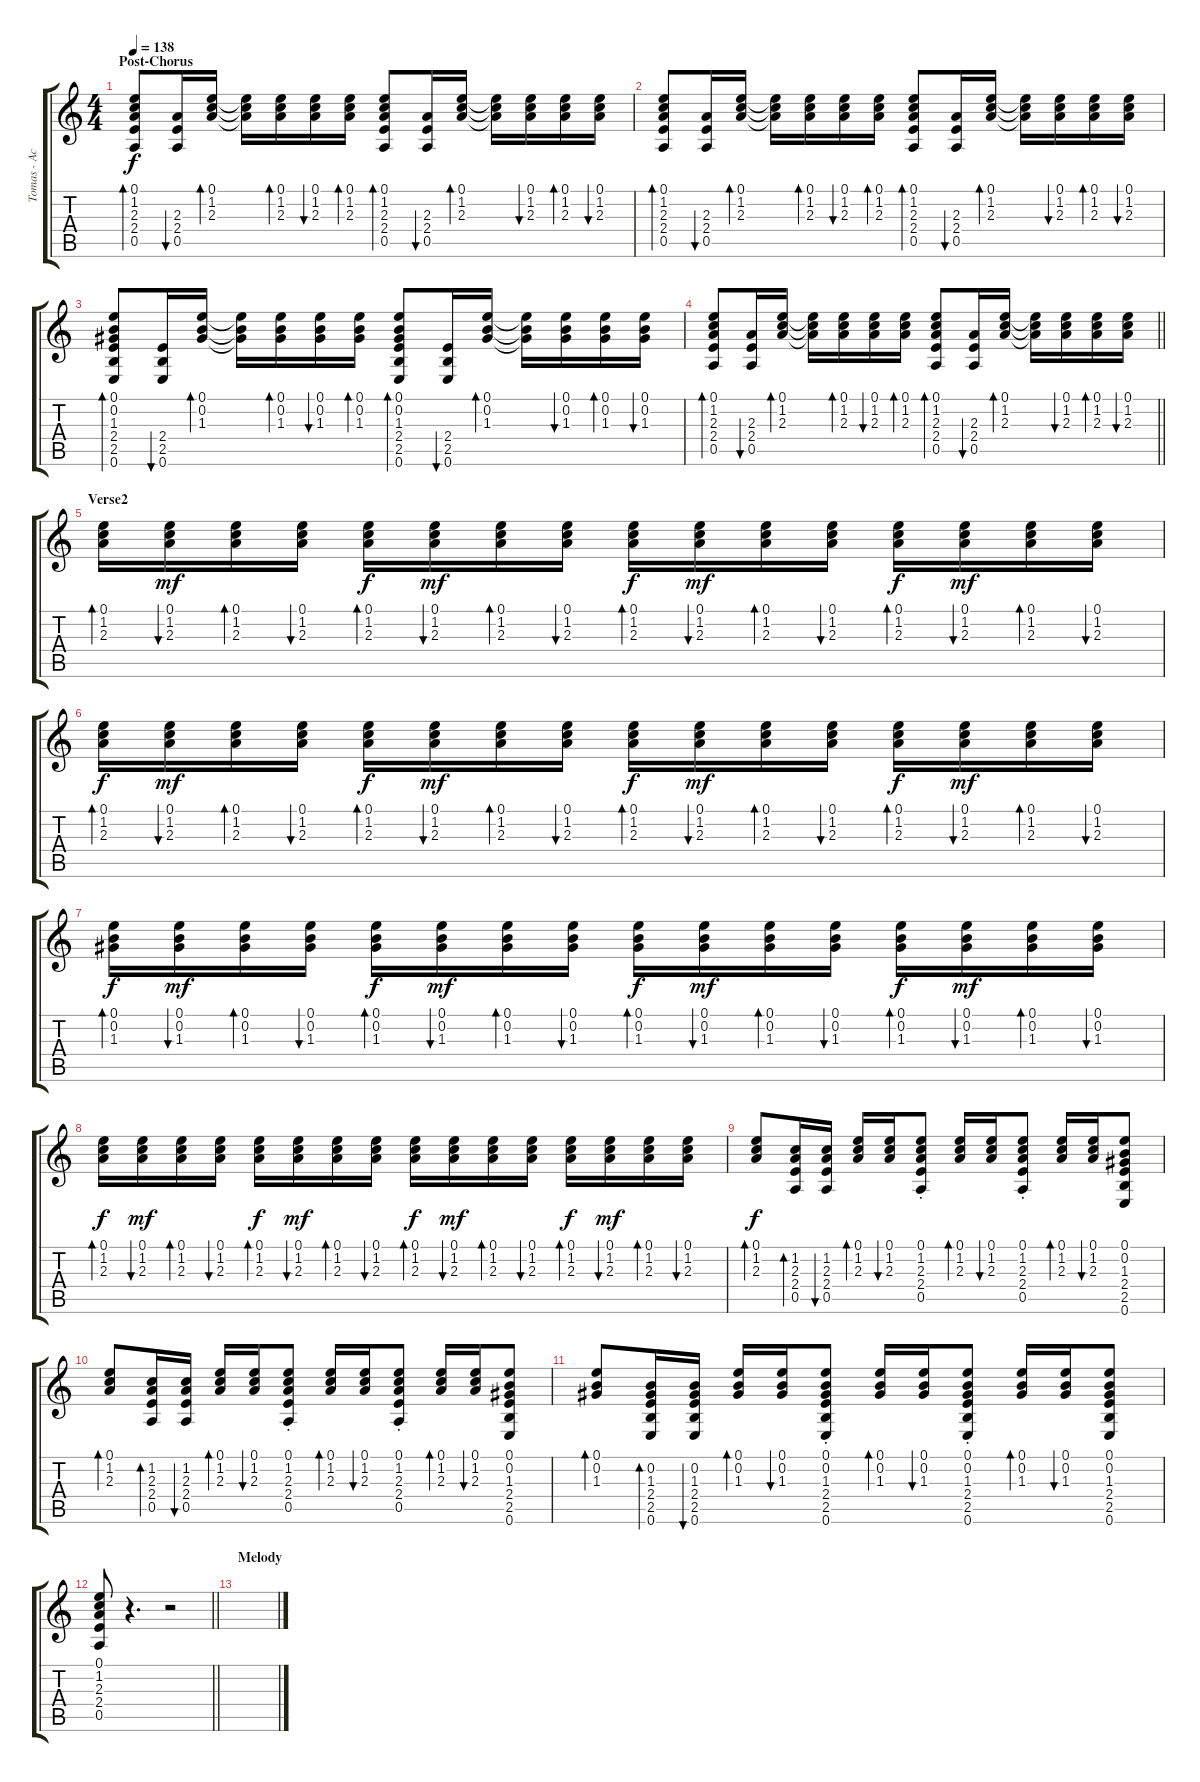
\track ("Tomas - Acoustic + Overdubs" "Tomas - Ac") {instrument acousticguitarsteel}
\staff {score tabs}
\tuning (E4 B3 G3 D3 A2 E2) {hide}
\ts (4 4)
\section ("" "Post-Chorus")
\tempo 138
\clef g2
\ks c
(0.1 1.2 2.3 2.4 0.5).8{bd 60 dy f volume 7 balance 11 instrument acousticguitarsteel} (2.3 2.4 0.5).16{bu 60} (0.1 1.2 2.3).16{bd 60} (0.1{t} 1.2{t} 2.3{t}).16 (0.1 1.2 2.3).16{bd 60} (0.1 1.2 2.3).16{bu 60} (0.1 1.2 2.3).16{bd 60} (0.1 1.2 2.3 2.4 0.5).8{bd 60} (2.3 2.4 0.5).16{bu 60} (0.1 1.2 2.3).16{bd 60} (0.1{t} 1.2{t} 2.3{t}).16 (0.1 1.2 2.3).16{bu 60} (0.1 1.2 2.3).16{bd 60} (0.1 1.2 2.3).16{bu 60} |
(0.1 1.2 2.3 2.4 0.5).8{bd 60} (2.3 2.4 0.5).16{bu 60} (0.1 1.2 2.3).16{bd 60} (0.1{t} 1.2{t} 2.3{t}).16 (0.1 1.2 2.3).16{bd 60} (0.1 1.2 2.3).16{bu 60} (0.1 1.2 2.3).16{bd 60} (0.1 1.2 2.3 2.4 0.5).8{bd 60} (2.3 2.4 0.5).16{bu 60} (0.1 1.2 2.3).16{bd 60} (0.1{t} 1.2{t} 2.3{t}).16 (0.1 1.2 2.3).16{bu 60} (0.1 1.2 2.3).16{bd 60} (0.1 1.2 2.3).16{bu 60} |
(0.1 0.2 1.3 2.4 2.5 0.6).8{bd 60} (2.4 2.5 0.6).16{bu 60} (0.1 0.2 1.3).16{bd 60} (0.1{t} 0.2{t} 1.3{t}).16 (0.1 0.2 1.3).16{bd 60} (0.1 0.2 1.3).16{bu 60} (0.1 0.2 1.3).16{bd 60} (0.1 0.2 1.3 2.4 2.5 0.6).8{bd 60} (2.4 2.5 0.6).16{bu 60} (0.1 0.2 1.3).16{bd 60} (0.1{t} 0.2{t} 1.3{t}).16 (0.1 0.2 1.3).16{bu 60} (0.1 0.2 1.3).16{bd 60} (0.1 0.2 1.3).16{bu 60} |
\barLineRight lightlight
(0.1 1.2 2.3 2.4 0.5).8{bd 60} (2.3 2.4 0.5).16{bu 60} (0.1 1.2 2.3).16{bd 60} (0.1{t} 1.2{t} 2.3{t}).16 (0.1 1.2 2.3).16{bd 60} (0.1 1.2 2.3).16{bu 60} (0.1 1.2 2.3).16{bd 60} (0.1 1.2 2.3 2.4 0.5).8{bd 60} (2.3 2.4 0.5).16{bu 60} (0.1 1.2 2.3).16{bd 60} (0.1{t} 1.2{t} 2.3{t}).16 (0.1 1.2 2.3).16{bu 60} (0.1 1.2 2.3).16{bd 60} (0.1 1.2 2.3).16{bu 60} |
\section ("" "Verse2")
(0.1 1.2 2.3).16{bd 60 volume 10} (0.1 1.2 2.3).16{bu 60 dy mf} (0.1 1.2 2.3).16{bd 60} (0.1 1.2 2.3).16{bu 60} (0.1 1.2 2.3).16{bd 60 dy f} (0.1 1.2 2.3).16{bu 60 dy mf} (0.1 1.2 2.3).16{bd 60} (0.1 1.2 2.3).16{bu 60} (0.1 1.2 2.3).16{bd 60 dy f} (0.1 1.2 2.3).16{bu 60 dy mf} (0.1 1.2 2.3).16{bd 60} (0.1 1.2 2.3).16{bu 60} (0.1 1.2 2.3).16{bd 60 dy f} (0.1 1.2 2.3).16{bu 60 dy mf} (0.1 1.2 2.3).16{bd 60} (0.1 1.2 2.3).16{bu 60} |
(0.1 1.2 2.3).16{bd 60 dy f} (0.1 1.2 2.3).16{bu 60 dy mf} (0.1 1.2 2.3).16{bd 60} (0.1 1.2 2.3).16{bu 60} (0.1 1.2 2.3).16{bd 60 dy f} (0.1 1.2 2.3).16{bu 60 dy mf} (0.1 1.2 2.3).16{bd 60} (0.1 1.2 2.3).16{bu 60} (0.1 1.2 2.3).16{bd 60 dy f} (0.1 1.2 2.3).16{bu 60 dy mf} (0.1 1.2 2.3).16{bd 60} (0.1 1.2 2.3).16{bu 60} (0.1 1.2 2.3).16{bd 60 dy f} (0.1 1.2 2.3).16{bu 60 dy mf} (0.1 1.2 2.3).16{bd 60} (0.1 1.2 2.3).16{bu 60} |
(0.1 0.2 1.3).16{bd 60 dy f} (0.1 0.2 1.3).16{bu 60 dy mf} (0.1 0.2 1.3).16{bd 60} (0.1 0.2 1.3).16{bu 60} (0.1 0.2 1.3).16{bd 60 dy f} (0.1 0.2 1.3).16{bu 60 dy mf} (0.1 0.2 1.3).16{bd 60} (0.1 0.2 1.3).16{bu 60} (0.1 0.2 1.3).16{bd 60 dy f} (0.1 0.2 1.3).16{bu 60 dy mf} (0.1 0.2 1.3).16{bd 60} (0.1 0.2 1.3).16{bu 60} (0.1 0.2 1.3).16{bd 60 dy f} (0.1 0.2 1.3).16{bu 60 dy mf} (0.1 0.2 1.3).16{bd 60} (0.1 0.2 1.3).16{bu 60} |
(0.1 1.2 2.3).16{bd 60 dy f} (0.1 1.2 2.3).16{bu 60 dy mf} (0.1 1.2 2.3).16{bd 60} (0.1 1.2 2.3).16{bu 60} (0.1 1.2 2.3).16{bd 60 dy f} (0.1 1.2 2.3).16{bu 60 dy mf} (0.1 1.2 2.3).16{bd 60} (0.1 1.2 2.3).16{bu 60} (0.1 1.2 2.3).16{bd 60 dy f} (0.1 1.2 2.3).16{bu 60 dy mf} (0.1 1.2 2.3).16{bd 60} (0.1 1.2 2.3).16{bu 60} (0.1 1.2 2.3).16{bd 60 dy f} (0.1 1.2 2.3).16{bu 60 dy mf} (0.1 1.2 2.3).16{bd 60} (0.1 1.2 2.3).16{bu 60} |
(0.1 1.2 2.3).8{bd 60 dy f} (1.2 2.3 2.4 0.5).16{bd 60} (1.2 2.3 2.4 0.5).16{bu 60} (0.1 1.2 2.3).16{bd 60} (0.1 1.2 2.3).16{bu 60} (0.1{st} 1.2{st} 2.3{st} 2.4{st} 0.5{st}).8 (0.1 1.2 2.3).16{bd 60} (0.1 1.2 2.3).16{bu 60} (0.1{st} 1.2{st} 2.3{st} 2.4{st} 0.5{st}).8 (0.1 1.2 2.3).16{bd 60} (0.1 1.2 2.3).16{bu 60} (0.1 0.2 1.3 2.4 2.5 0.6).8 |
(0.1 1.2 2.3).8{bd 60} (1.2 2.3 2.4 0.5).16{bd 60} (1.2 2.3 2.4 0.5).16{bu 60} (0.1 1.2 2.3).16{bd 60} (0.1 1.2 2.3).16{bu 60} (0.1{st} 1.2{st} 2.3{st} 2.4{st} 0.5{st}).8 (0.1 1.2 2.3).16{bd 60} (0.1 1.2 2.3).16{bu 60} (0.1{st} 1.2{st} 2.3{st} 2.4{st} 0.5{st}).8 (0.1 1.2 2.3).16{bd 60} (0.1 1.2 2.3).16{bu 60} (0.1 0.2 1.3 2.4 2.5 0.6).8 |
(0.1 0.2 1.3).8{bd 60} (0.2 1.3 2.4 2.5 0.6).16{bd 60} (0.2 1.3 2.4 2.5 0.6).16{bu 60} (0.1 0.2 1.3).16{bd 60} (0.1 0.2 1.3).16{bu 60} (0.1{st} 0.2{st} 1.3{st} 2.4{st} 2.5{st} 0.6{st}).8 (0.1 0.2 1.3).16{bd 60} (0.1 0.2 1.3).16{bu 60} (0.1{st} 0.2{st} 1.3{st} 2.4{st} 2.5{st} 0.6{st}).8 (0.1 0.2 1.3).16{bd 60} (0.1 0.2 1.3).16{bu 60} (0.1 0.2 1.3 2.4 2.5 0.6).8 |
\barLineRight lightlight
(0.1 1.2 2.3 2.4 0.5).8 r.4{d} r.2 |
\section ("" "Melody")
